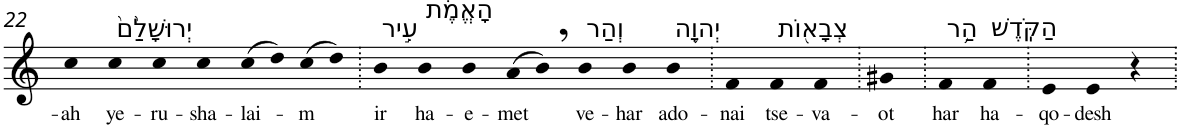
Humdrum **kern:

**kern	**text
*part1	*part1
*staff1	*staff1
*I"Piano	*
*I'Pno	*
!!LO:PB:g=z
*clefG2	*
*k[]	*
=22	=22
!	!LO:LY:b
4cc	-ah
!LO:TX:a:t=יְרוּשָׁלִַ֙ם֙	!
!	!LO:LY:b
4cc	ye-
!	!LO:LY:b
4cc	-ru-
!	!LO:LY:b
4cc	-sha-
!	!LO:LY:b
(>8cc	-lai-
8dd)	.
!	!LO:LY:b
(>8cc	-m
8dd)	.
=23.	=23.
!LO:TX:a:t=עִ֣יר	!
!	!LO:LY:b
4b	ir
!LO:TX:a:t=הָאֱמֶ֔ת	!
!	!LO:LY:b
4b	ha-
!	!LO:LY:b
4b	-e-
!	!LO:LY:b
(>8a	-met
8b,)	.
!LO:TX:a:t=וְהַר	!
!	!LO:LY:b
4b	ve-
!	!LO:LY:b
4b	-har
!LO:TX:a:t=יְהוָ֥ה	!
!	!LO:LY:b
4b	ado-
=24.	=24.
!	!LO:LY:b
4f	-nai
!LO:TX:a:t=צְבָא֖וֹת	!
!	!LO:LY:b
4f	tse-
!	!LO:LY:b
4f	-va-
=25.	=25.
!	!LO:LY:b
4g#X	-ot
=26.	=26.
!LO:TX:a:t=הַ֥ר	!
!	!LO:LY:b
4f	har
!LO:TX:a:t=הַקֹּֽדֶשׁ	!
!	!LO:LY:b
4f	ha-
=27.	=27.
!	!LO:LY:b
4e	-qo-
!	!LO:LY:b
4e	-desh
4r	.
=.	=.
*-	*-
